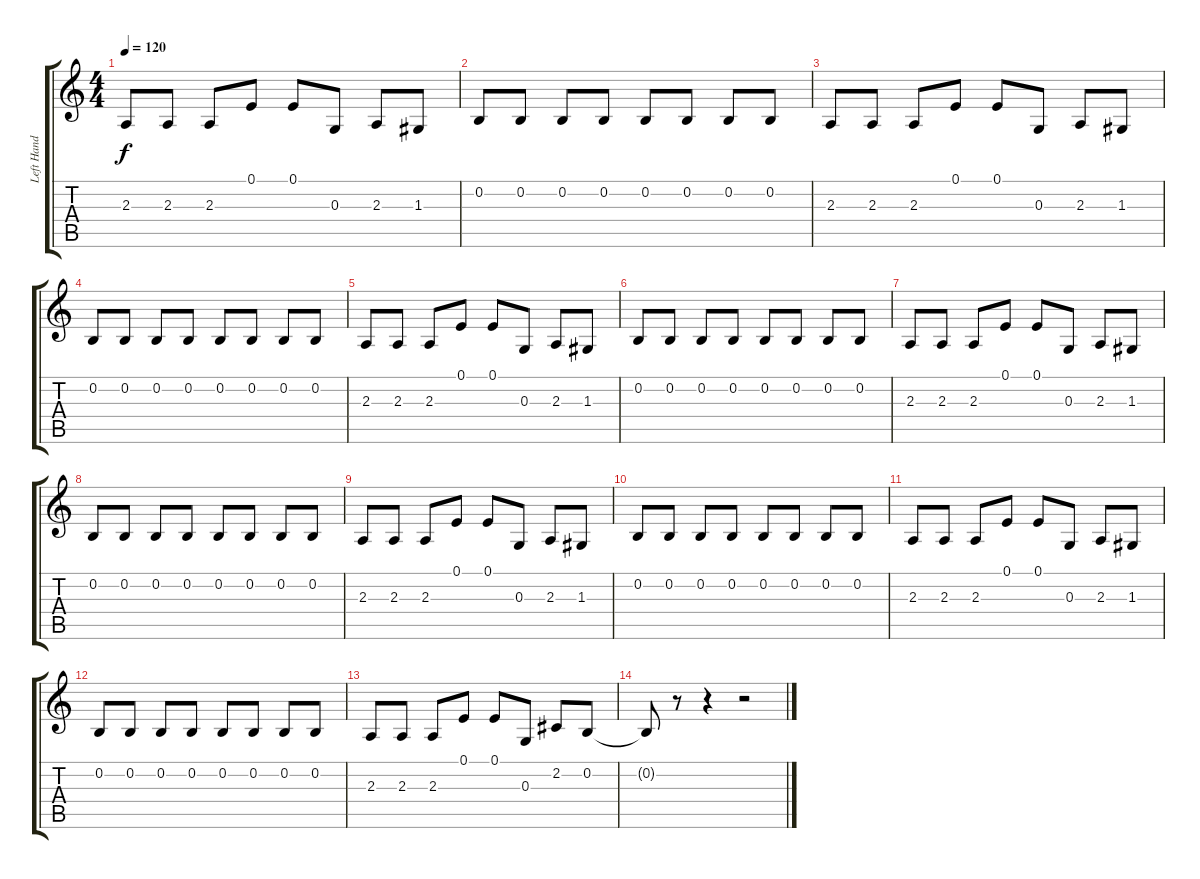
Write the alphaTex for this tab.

\track ("Left Hand" "Left Hand") {instrument acousticgrandpiano}
\staff {score tabs}
\tuning (E4 B3 G3 D3 A2 E2) {hide}
\ts (4 4)
\tempo 120
\clef g2
\ks c
2.3.8{dy f} 2.3.8 2.3.8 0.1.8 0.1.8 0.3.8 2.3.8 1.3.8 |
0.2.8 0.2.8 0.2.8 0.2.8 0.2.8 0.2.8 0.2.8 0.2.8 |
2.3.8 2.3.8 2.3.8 0.1.8 0.1.8 0.3.8 2.3.8 1.3.8 |
0.2.8 0.2.8 0.2.8 0.2.8 0.2.8 0.2.8 0.2.8 0.2.8 |
2.3.8 2.3.8 2.3.8 0.1.8 0.1.8 0.3.8 2.3.8 1.3.8 |
0.2.8 0.2.8 0.2.8 0.2.8 0.2.8 0.2.8 0.2.8 0.2.8 |
2.3.8 2.3.8 2.3.8 0.1.8 0.1.8 0.3.8 2.3.8 1.3.8 |
0.2.8 0.2.8 0.2.8 0.2.8 0.2.8 0.2.8 0.2.8 0.2.8 |
2.3.8 2.3.8 2.3.8 0.1.8 0.1.8 0.3.8 2.3.8 1.3.8 |
0.2.8 0.2.8 0.2.8 0.2.8 0.2.8 0.2.8 0.2.8 0.2.8 |
2.3.8 2.3.8 2.3.8 0.1.8 0.1.8 0.3.8 2.3.8 1.3.8 |
0.2.8 0.2.8 0.2.8 0.2.8 0.2.8 0.2.8 0.2.8 0.2.8 |
2.3.8 2.3.8 2.3.8 0.1.8 0.1.8 0.3.8 2.2.8 0.2.8 |
0.2{t}.8 r.8 r.4 r.2
